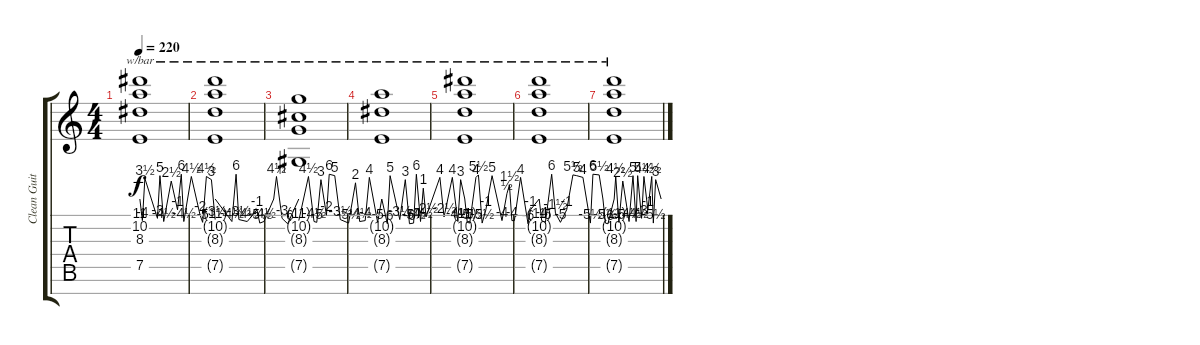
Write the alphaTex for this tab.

\track ("Clean Guitar #2" "Clean Guit") {instrument electricguitarjazz}
\staff {score tabs}
\tuning (E4 B3 G3 D3 A2 E2 B1) {hide}
\ts (4 4)
\tempo 220
\clef g2
\ks c
(11.1{t} 10.2{t} 8.3{t} 7.5{t}).1{tbe (custom default 0 0 2 -16 4 14 14 -12 16 20 19 -18 25 10 30 -4 33 24 35 -18 41 18 48 -8 50 -20 53 18 57 12 60 -14) dy f} |
(11.1{t} 10.2{t} 8.3{t} 7.5{t}).1{tbe (custom default 0 0 12 -18 15 24 17 -14 23 -18 30 -4 32 -22 35 -18 42 0 44 18 48 -12 52 -24 60 0)} |
(11.1{t} 10.2{t} 8.3{t} 7.5{t}).1{tbe (custom default 0 -16 7 18 11 -18 13 -20 16 12 20 -8 22 24 26 20 30 -14 36 -22 41 8 44 -18 48 -16 51 16 57 -20 60 0)} |
(10.2{t} 8.3{t} 7.5{t}).1{tbe (custom default 0 0 4 -24 6 20 13 -14 17 12 20 -24 23 -22 25 24 28 -18 30 4 32 -10 42 16 45 -10 51 16 55 -18 57 12 60 0)} |
(11.1{t} 10.2{t} 8.3{t} 7.5{t}).1{tbe (custom default 0 0 2 -20 4 -22 9 16 11 22 14 -22 17 -4 22 20 30 -16 34 2 36 6 38 -16 40 -16 45 16 51 -24 53 -4 60 0)} |
(11.1{t} 10.2{t} 8.3{t} 7.5{t}).1{tbe (custom default 0 0 2 -16 5 -20 10 24 13 -6 17 -20 22 -4 27 22 30 20 35 16 41 -22 43 24 48 22 51 0 53 -22 55 -24 60 0)} |
(11.1{t} 10.2{t} 8.3{t} 7.5{t}).1{tbe (custom default 0 0 2 18 6 -20 11 10 19 -18 24 20 28 -18 30 20 35 -12 38 18 43 -4 48 18 50 -22 53 12 60 0)}
